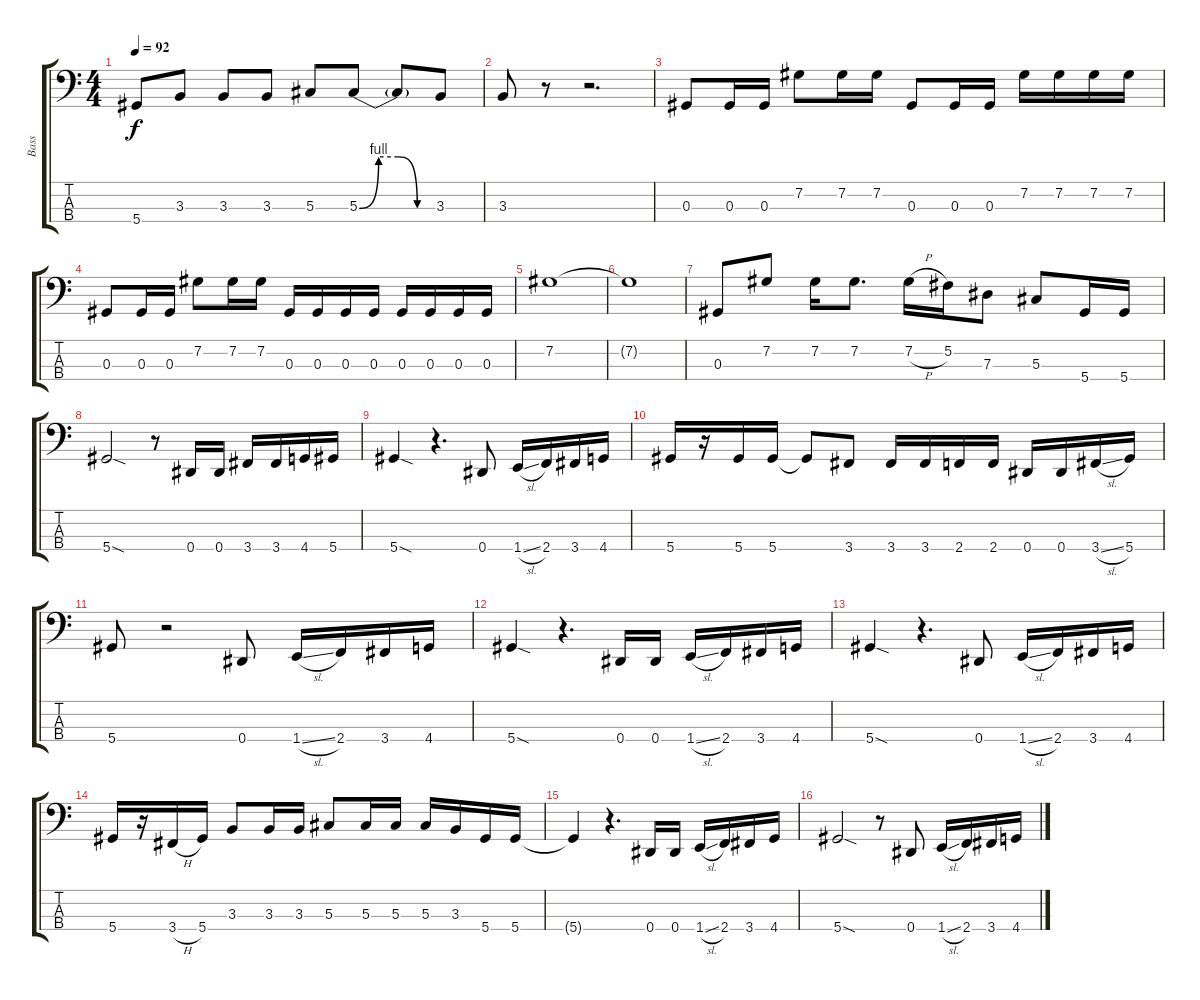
\track ("Bass" "Bass") {instrument electricbasspick}
\staff {score tabs}
\tuning (Gb2 Db2 Ab1 Eb1) {hide}
\ts (4 4)
\tempo 92
\clef f4
\ks c
5.4.8{dy f} 3.3.8 3.3.8 3.3.8 5.3.8 5.3{be (custom 0 0 15 4 30 4 45 0 60 0)}.8 5.3{t}.8 3.3.8 |
3.3.8 r.8 r.2{d} |
0.3.8 0.3.16 0.3.16 7.2.8 7.2.16 7.2.16 0.3.8 0.3.16 0.3.16 7.2.16 7.2.16 7.2.16 7.2.16 |
0.3.8 0.3.16 0.3.16 7.2.8 7.2.16 7.2.16 0.3.16 0.3.16 0.3.16 0.3.16 0.3.16 0.3.16 0.3.16 0.3.16 |
7.2.1 |
7.2{t}.1 |
0.3.8 7.2.8 7.2.16 7.2.8{d} 7.2{h}.16 5.2.16 7.3.8 5.3.8 5.4.16 5.4.16 |
5.4{sod}.2 r.8 0.4.16 0.4.16 3.4.16 3.4.16 4.4.16 5.4.16 |
5.4{sod}.4 r.4{d} 0.4.8 1.4{sl}.16 2.4.16 3.4.16 4.4.16 |
5.4.16 r.16 5.4.16 5.4.16 5.4{t}.8 3.4.8 3.4.16 3.4.16 2.4.16 2.4.16 0.4.16 0.4.16 3.4{sl}.16 5.4.16 |
5.4.8 r.2 0.4.8 1.4{sl}.16 2.4.16 3.4.16 4.4.16 |
5.4{sod}.4 r.4{d} 0.4.16 0.4.16 1.4{sl}.16 2.4.16 3.4.16 4.4.16 |
5.4{sod}.4 r.4{d} 0.4.8 1.4{sl}.16 2.4.16 3.4.16 4.4.16 |
5.4.16 r.16 3.4{h}.16 5.4.16 3.3.8 3.3.16 3.3.16 5.3.8 5.3.16 5.3.16 5.3.16 3.3.16 5.4.16 5.4.16 |
5.4{t}.4 r.4{d} 0.4.16 0.4.16 1.4{sl}.16 2.4.16 3.4.16 4.4.16 |
5.4{sod}.2 r.8 0.4.8 1.4{sl}.16 2.4.16 3.4.16 4.4.16
